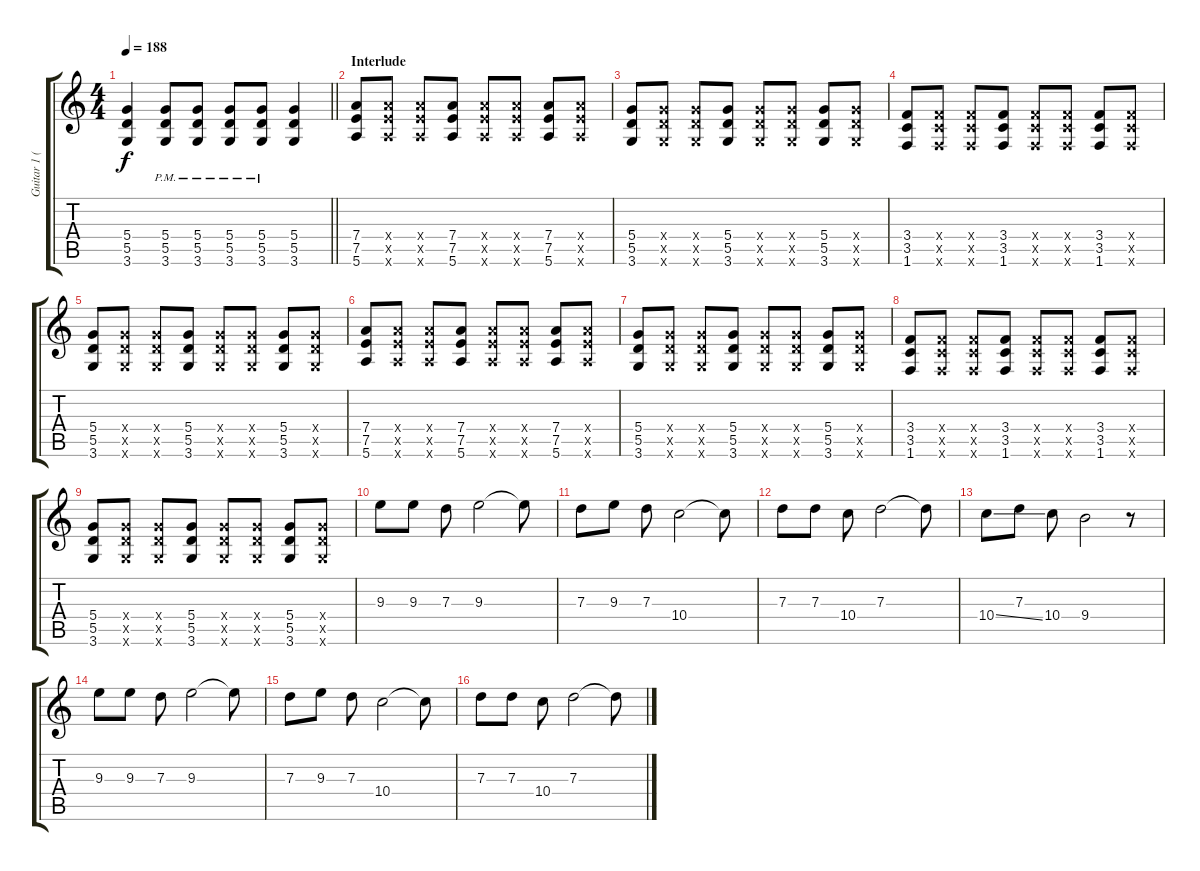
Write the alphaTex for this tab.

\track ("Guitar 1 (Dori)" "Guitar 1 (") {mute instrument overdrivenguitar}
\staff {score tabs}
\tuning (E4 B3 G3 D3 A2 E2) {hide}
\ts (4 4)
\tempo 188
\clef g2
\barLineRight lightlight
\ks c
(5.4 5.5 3.6).4{dy f} (5.4{pm} 5.5{pm} 3.6{pm}).8 (5.4{pm} 5.5{pm} 3.6{pm}).8 (5.4{pm} 5.5{pm} 3.6{pm}).8 (5.4{pm} 5.5{pm} 3.6{pm}).8 (5.4 5.5 3.6).4 |
\section ("" "Interlude")
(7.4 7.5 5.6).8 (7.4{x} 7.5{x} 5.6{x}).8 (7.4{x} 7.5{x} 5.6{x}).8 (7.4 7.5 5.6).8 (7.4{x} 7.5{x} 5.6{x}).8 (7.4{x} 7.5{x} 5.6{x}).8 (7.4 7.5 5.6).8 (7.4{x} 7.5{x} 5.6{x}).8 |
(5.4 5.5 3.6).8 (5.4{x} 5.5{x} 3.6{x}).8 (5.4{x} 5.5{x} 3.6{x}).8 (5.4 5.5 3.6).8 (5.4{x} 5.5{x} 3.6{x}).8 (5.4{x} 5.5{x} 3.6{x}).8 (5.4 5.5 3.6).8 (5.4{x} 5.5{x} 3.6{x}).8 |
(3.4 3.5 1.6).8 (3.4{x} 3.5{x} 1.6{x}).8 (3.4{x} 3.5{x} 1.6{x}).8 (3.4 3.5 1.6).8 (3.4{x} 3.5{x} 1.6{x}).8 (3.4{x} 3.5{x} 1.6{x}).8 (3.4 3.5 1.6).8 (3.4{x} 3.5{x} 1.6{x}).8 |
(5.4 5.5 3.6).8 (5.4{x} 5.5{x} 3.6{x}).8 (5.4{x} 5.5{x} 3.6{x}).8 (5.4 5.5 3.6).8 (5.4{x} 5.5{x} 3.6{x}).8 (5.4{x} 5.5{x} 3.6{x}).8 (5.4 5.5 3.6).8 (5.4{x} 5.5{x} 3.6{x}).8 |
(7.4 7.5 5.6).8 (7.4{x} 7.5{x} 5.6{x}).8 (7.4{x} 7.5{x} 5.6{x}).8 (7.4 7.5 5.6).8 (7.4{x} 7.5{x} 5.6{x}).8 (7.4{x} 7.5{x} 5.6{x}).8 (7.4 7.5 5.6).8 (7.4{x} 7.5{x} 5.6{x}).8 |
(5.4 5.5 3.6).8 (5.4{x} 5.5{x} 3.6{x}).8 (5.4{x} 5.5{x} 3.6{x}).8 (5.4 5.5 3.6).8 (5.4{x} 5.5{x} 3.6{x}).8 (5.4{x} 5.5{x} 3.6{x}).8 (5.4 5.5 3.6).8 (5.4{x} 5.5{x} 3.6{x}).8 |
(3.4 3.5 1.6).8 (3.4{x} 3.5{x} 1.6{x}).8 (3.4{x} 3.5{x} 1.6{x}).8 (3.4 3.5 1.6).8 (3.4{x} 3.5{x} 1.6{x}).8 (3.4{x} 3.5{x} 1.6{x}).8 (3.4 3.5 1.6).8 (3.4{x} 3.5{x} 1.6{x}).8 |
(5.4 5.5 3.6).8 (5.4{x} 5.5{x} 3.6{x}).8 (5.4{x} 5.5{x} 3.6{x}).8 (5.4 5.5 3.6).8 (5.4{x} 5.5{x} 3.6{x}).8 (5.4{x} 5.5{x} 3.6{x}).8 (5.4 5.5 3.6).8 (5.4{x} 5.5{x} 3.6{x}).8 |
9.3.8 9.3.8 7.3.8 9.3.2 9.3{t}.8 |
7.3.8 9.3.8 7.3.8 10.4.2 10.4{t}.8 |
7.3.8 7.3.8 10.4.8 7.3.2 7.3{t}.8 |
10.4{ss}.8 7.3.8 10.4.8 9.4.2 r.8 |
9.3.8 9.3.8 7.3.8 9.3.2 9.3{t}.8 |
7.3.8 9.3.8 7.3.8 10.4.2 10.4{t}.8 |
7.3.8 7.3.8 10.4.8 7.3.2 7.3{t}.8
